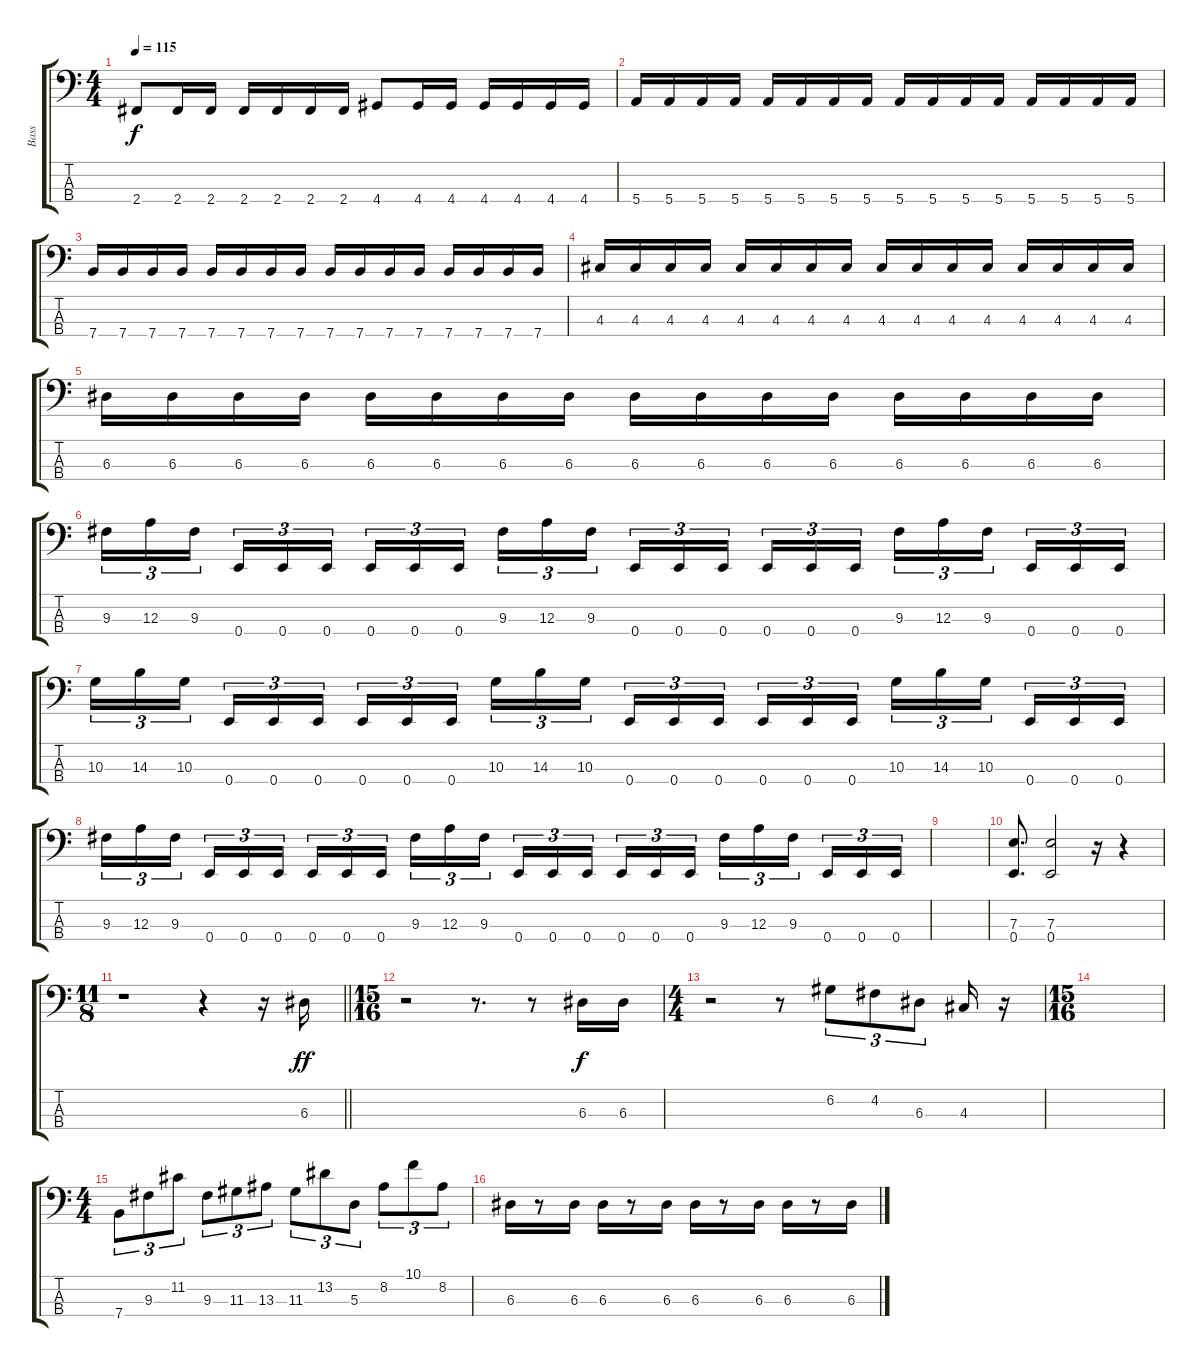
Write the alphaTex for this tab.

\track ("Bass" "Bass") {instrument electricbassfinger}
\staff {score tabs}
\tuning (G2 D2 A1 E1) {hide}
\ts (4 4)
\tempo 115
\clef f4
\ks c
2.4.8{dy f} 2.4.16 2.4.16 2.4.16 2.4.16 2.4.16 2.4.16 4.4.8 4.4.16 4.4.16 4.4.16 4.4.16 4.4.16 4.4.16 |
5.4.16 5.4.16 5.4.16 5.4.16 5.4.16 5.4.16 5.4.16 5.4.16 5.4.16 5.4.16 5.4.16 5.4.16 5.4.16 5.4.16 5.4.16 5.4.16 |
7.4.16 7.4.16 7.4.16 7.4.16 7.4.16 7.4.16 7.4.16 7.4.16 7.4.16 7.4.16 7.4.16 7.4.16 7.4.16 7.4.16 7.4.16 7.4.16 |
4.3.16 4.3.16 4.3.16 4.3.16 4.3.16 4.3.16 4.3.16 4.3.16 4.3.16 4.3.16 4.3.16 4.3.16 4.3.16 4.3.16 4.3.16 4.3.16 |
6.3.16 6.3.16 6.3.16 6.3.16 6.3.16 6.3.16 6.3.16 6.3.16 6.3.16 6.3.16 6.3.16 6.3.16 6.3.16 6.3.16 6.3.16 6.3.16 |
9.3.16{tu (3 2)} 12.3.16{tu (3 2)} 9.3.16{tu (3 2) beam splitsecondary} 0.4.16{tu (3 2)} 0.4.16{tu (3 2)} 0.4.16{tu (3 2)} 0.4.16{tu (3 2)} 0.4.16{tu (3 2)} 0.4.16{tu (3 2) beam splitsecondary} 9.3.16{tu (3 2)} 12.3.16{tu (3 2)} 9.3.16{tu (3 2)} 0.4.16{tu (3 2)} 0.4.16{tu (3 2)} 0.4.16{tu (3 2) beam splitsecondary} 0.4.16{tu (3 2)} 0.4.16{tu (3 2)} 0.4.16{tu (3 2)} 9.3.16{tu (3 2)} 12.3.16{tu (3 2)} 9.3.16{tu (3 2) beam splitsecondary} 0.4.16{tu (3 2)} 0.4.16{tu (3 2)} 0.4.16{tu (3 2)} |
10.3.16{tu (3 2)} 14.3.16{tu (3 2)} 10.3.16{tu (3 2) beam splitsecondary} 0.4.16{tu (3 2)} 0.4.16{tu (3 2)} 0.4.16{tu (3 2)} 0.4.16{tu (3 2)} 0.4.16{tu (3 2)} 0.4.16{tu (3 2) beam splitsecondary} 10.3.16{tu (3 2)} 14.3.16{tu (3 2)} 10.3.16{tu (3 2)} 0.4.16{tu (3 2)} 0.4.16{tu (3 2)} 0.4.16{tu (3 2) beam splitsecondary} 0.4.16{tu (3 2)} 0.4.16{tu (3 2)} 0.4.16{tu (3 2)} 10.3.16{tu (3 2)} 14.3.16{tu (3 2)} 10.3.16{tu (3 2) beam splitsecondary} 0.4.16{tu (3 2)} 0.4.16{tu (3 2)} 0.4.16{tu (3 2)} |
9.3.16{tu (3 2)} 12.3.16{tu (3 2)} 9.3.16{tu (3 2) beam splitsecondary} 0.4.16{tu (3 2)} 0.4.16{tu (3 2)} 0.4.16{tu (3 2)} 0.4.16{tu (3 2)} 0.4.16{tu (3 2)} 0.4.16{tu (3 2) beam splitsecondary} 9.3.16{tu (3 2)} 12.3.16{tu (3 2)} 9.3.16{tu (3 2)} 0.4.16{tu (3 2)} 0.4.16{tu (3 2)} 0.4.16{tu (3 2) beam splitsecondary} 0.4.16{tu (3 2)} 0.4.16{tu (3 2)} 0.4.16{tu (3 2)} 9.3.16{tu (3 2)} 12.3.16{tu (3 2)} 9.3.16{tu (3 2) beam splitsecondary} 0.4.16{tu (3 2)} 0.4.16{tu (3 2)} 0.4.16{tu (3 2)} |
|
(7.3 0.4).8{d} (7.3 0.4).2 r.16 r.4 |
\ts (11 8)
\barLineRight lightlight
r.1 r.4 r.16 6.3.16{dy ff} |
\ts (15 16)
\section ("" "")
r.2 r.8{d} r.8 6.3.16{dy f} 6.3.16 |
\ts (4 4)
r.2 r.8 6.2.8{tu (3 2)} 4.2.8{tu (3 2)} 6.3.8{tu (3 2)} 4.3.16 r.16 |
\ts (15 16)
|
\ts (4 4)
7.4.8{tu (3 2)} 9.3.8{tu (3 2)} 11.2.8{tu (3 2)} 9.3.8{tu (3 2)} 11.3.8{tu (3 2)} 13.3.8{tu (3 2)} 11.3.8{tu (3 2)} 13.2.8{tu (3 2)} 5.3.8{tu (3 2)} 8.2.8{tu (3 2)} 10.1.8{tu (3 2)} 8.2.8{tu (3 2)} |
6.3.16 r.8 6.3.16 6.3.16 r.8 6.3.16 6.3.16 r.8 6.3.16 6.3.16 r.8 6.3.16
